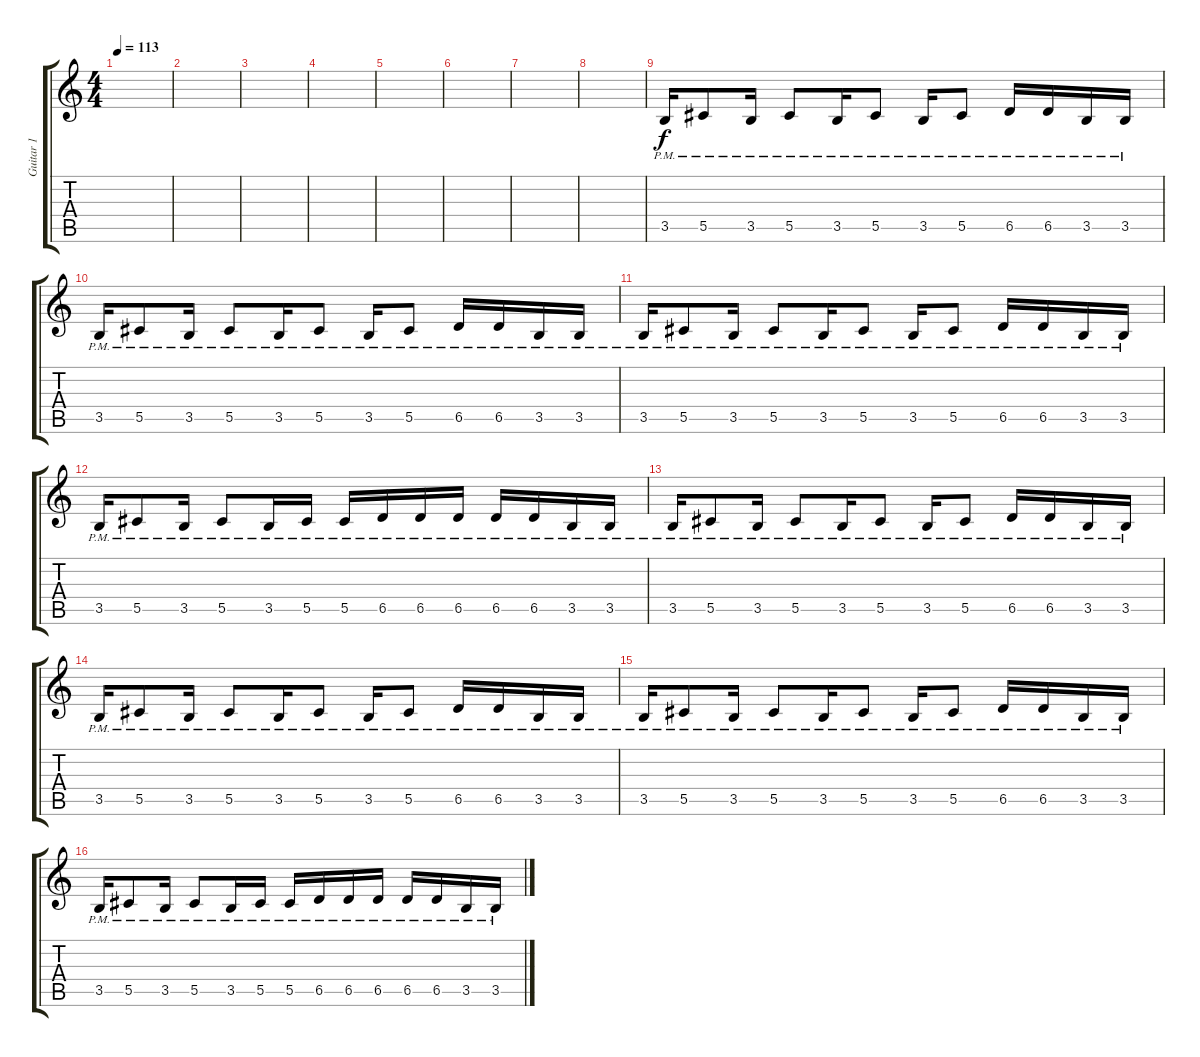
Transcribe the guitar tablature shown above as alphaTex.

\track ("Guitar 1" "Guitar 1") {instrument distortionguitar}
\staff {score tabs}
\tuning (Eb4 Bb3 Gb3 Db3 Ab2 Db2) {hide}
\ts (4 4)
\tempo 113
\clef g2
\ks c
|
|
|
|
|
|
|
|
3.5{pm}.16 5.5{pm}.8 3.5{pm}.16 5.5{pm}.8 3.5{pm}.16 5.5{pm}.8 3.5{pm}.16 5.5{pm}.8 6.5{pm}.16 6.5{pm}.16 3.5{pm}.16 3.5{pm}.16 |
3.5{pm}.16 5.5{pm}.8 3.5{pm}.16 5.5{pm}.8 3.5{pm}.16 5.5{pm}.8 3.5{pm}.16 5.5{pm}.8 6.5{pm}.16 6.5{pm}.16 3.5{pm}.16 3.5{pm}.16 |
3.5{pm}.16 5.5{pm}.8 3.5{pm}.16 5.5{pm}.8 3.5{pm}.16 5.5{pm}.8 3.5{pm}.16 5.5{pm}.8 6.5{pm}.16 6.5{pm}.16 3.5{pm}.16 3.5{pm}.16 |
3.5{pm}.16 5.5{pm}.8 3.5{pm}.16 5.5{pm}.8 3.5{pm}.16 5.5{pm}.16 5.5{pm}.16 6.5{pm}.16 6.5{pm}.16 6.5{pm}.16 6.5{pm}.16 6.5{pm}.16 3.5{pm}.16 3.5{pm}.16 |
3.5{pm}.16 5.5{pm}.8 3.5{pm}.16 5.5{pm}.8 3.5{pm}.16 5.5{pm}.8 3.5{pm}.16 5.5{pm}.8 6.5{pm}.16 6.5{pm}.16 3.5{pm}.16 3.5{pm}.16 |
3.5{pm}.16 5.5{pm}.8 3.5{pm}.16 5.5{pm}.8 3.5{pm}.16 5.5{pm}.8 3.5{pm}.16 5.5{pm}.8 6.5{pm}.16 6.5{pm}.16 3.5{pm}.16 3.5{pm}.16 |
3.5{pm}.16 5.5{pm}.8 3.5{pm}.16 5.5{pm}.8 3.5{pm}.16 5.5{pm}.8 3.5{pm}.16 5.5{pm}.8 6.5{pm}.16 6.5{pm}.16 3.5{pm}.16 3.5{pm}.16 |
3.5{pm}.16 5.5{pm}.8 3.5{pm}.16 5.5{pm}.8 3.5{pm}.16 5.5{pm}.16 5.5{pm}.16 6.5{pm}.16 6.5{pm}.16 6.5{pm}.16 6.5{pm}.16 6.5{pm}.16 3.5{pm}.16 3.5{pm}.16
